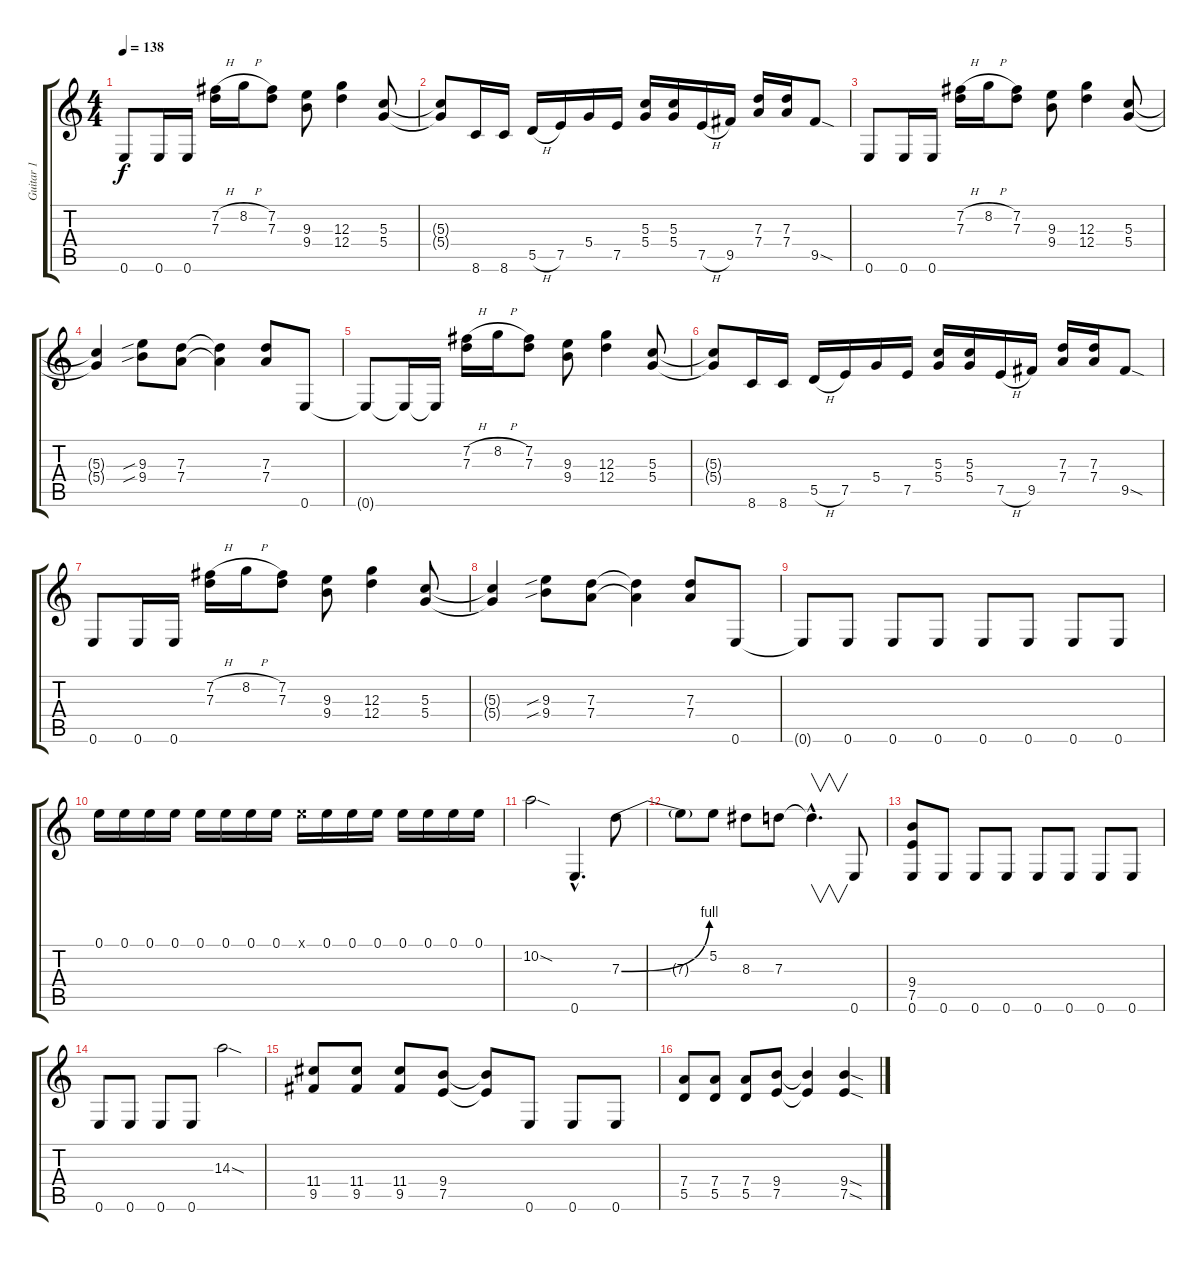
\track ("Guitar 1" "Guitar 1") {instrument distortionguitar}
\staff {score tabs}
\tuning (E4 B3 G3 D3 A2 E2) {hide}
\ts (4 4)
\tempo 138
\clef g2
\ks c
0.6.8{dy f instrument distortionguitar} 0.6.16 0.6.16 (7.2{h} 7.3).16 8.2{h}.16 (7.2 7.3).8 (9.3 9.4).8 (12.3 12.4).4 (5.3 5.4).8 |
(5.3{t} 5.4{t}).8 8.6.16 8.6.16 5.5{h}.16 7.5.16 5.4.16 7.5.16 (5.3 5.4).16 (5.3 5.4).16 7.5{h}.16 9.5.16 (7.3 7.4).16 (7.3 7.4).16 9.5{sod}.8 |
0.6.8 0.6.16 0.6.16 (7.2{h} 7.3).16 8.2{h}.16 (7.2 7.3).8 (9.3 9.4).8 (12.3 12.4).4 (5.3 5.4).8 |
(5.3{t} 5.4{t}).4 (9.3{sib} 9.4{sib}).8 (7.3 7.4).8 (7.3{t} 7.4{t}).4 (7.3 7.4).8 0.6.8 |
0.6{t}.8 0.6{t}.16 0.6{t}.16 (7.2{h} 7.3).16 8.2{h}.16 (7.2 7.3).8 (9.3 9.4).8 (12.3 12.4).4 (5.3 5.4).8 |
(5.3{t} 5.4{t}).8 8.6.16 8.6.16 5.5{h}.16 7.5.16 5.4.16 7.5.16 (5.3 5.4).16 (5.3 5.4).16 7.5{h}.16 9.5.16 (7.3 7.4).16 (7.3 7.4).16 9.5{sod}.8 |
0.6.8 0.6.16 0.6.16 (7.2{h} 7.3).16 8.2{h}.16 (7.2 7.3).8 (9.3 9.4).8 (12.3 12.4).4 (5.3 5.4).8 |
(5.3{t} 5.4{t}).4 (9.3{sib} 9.4{sib}).8 (7.3 7.4).8 (7.3{t} 7.4{t}).4 (7.3 7.4).8 0.6.8 |
0.6{t}.8 0.6.8 0.6.8 0.6.8 0.6.8 0.6.8 0.6.8 0.6.8 |
0.1.16 0.1.16 0.1.16 0.1.16 0.1.16 0.1.16 0.1.16 0.1.16 0.1{x}.16 0.1.16 0.1.16 0.1.16 0.1.16 0.1.16 0.1.16 0.1.16 |
10.2{sod}.2 0.6{hac}.4{d} 7.3{be (bend 0 0 60 4)}.8 |
7.3{t}.8 5.2.8 8.3.8 7.3.8 7.3{hac t}.4{v d} 0.6.8 |
(9.4 7.5 0.6).8 0.6.8 0.6.8 0.6.8 0.6.8 0.6.8 0.6.8 0.6.8 |
0.6.8 0.6.8 0.6.8 0.6.8 14.3{sod}.2 |
(11.4 9.5).8 (11.4 9.5).8 (11.4 9.5).8 (9.4 7.5).8 (9.4{t} 7.5{t}).8 0.6.8 0.6.8 0.6.8 |
(7.4 5.5).8 (7.4 5.5).8 (7.4 5.5).8 (9.4 7.5).8 (9.4{t} 7.5{t}).4 (9.4{sod} 7.5{sod}).4
